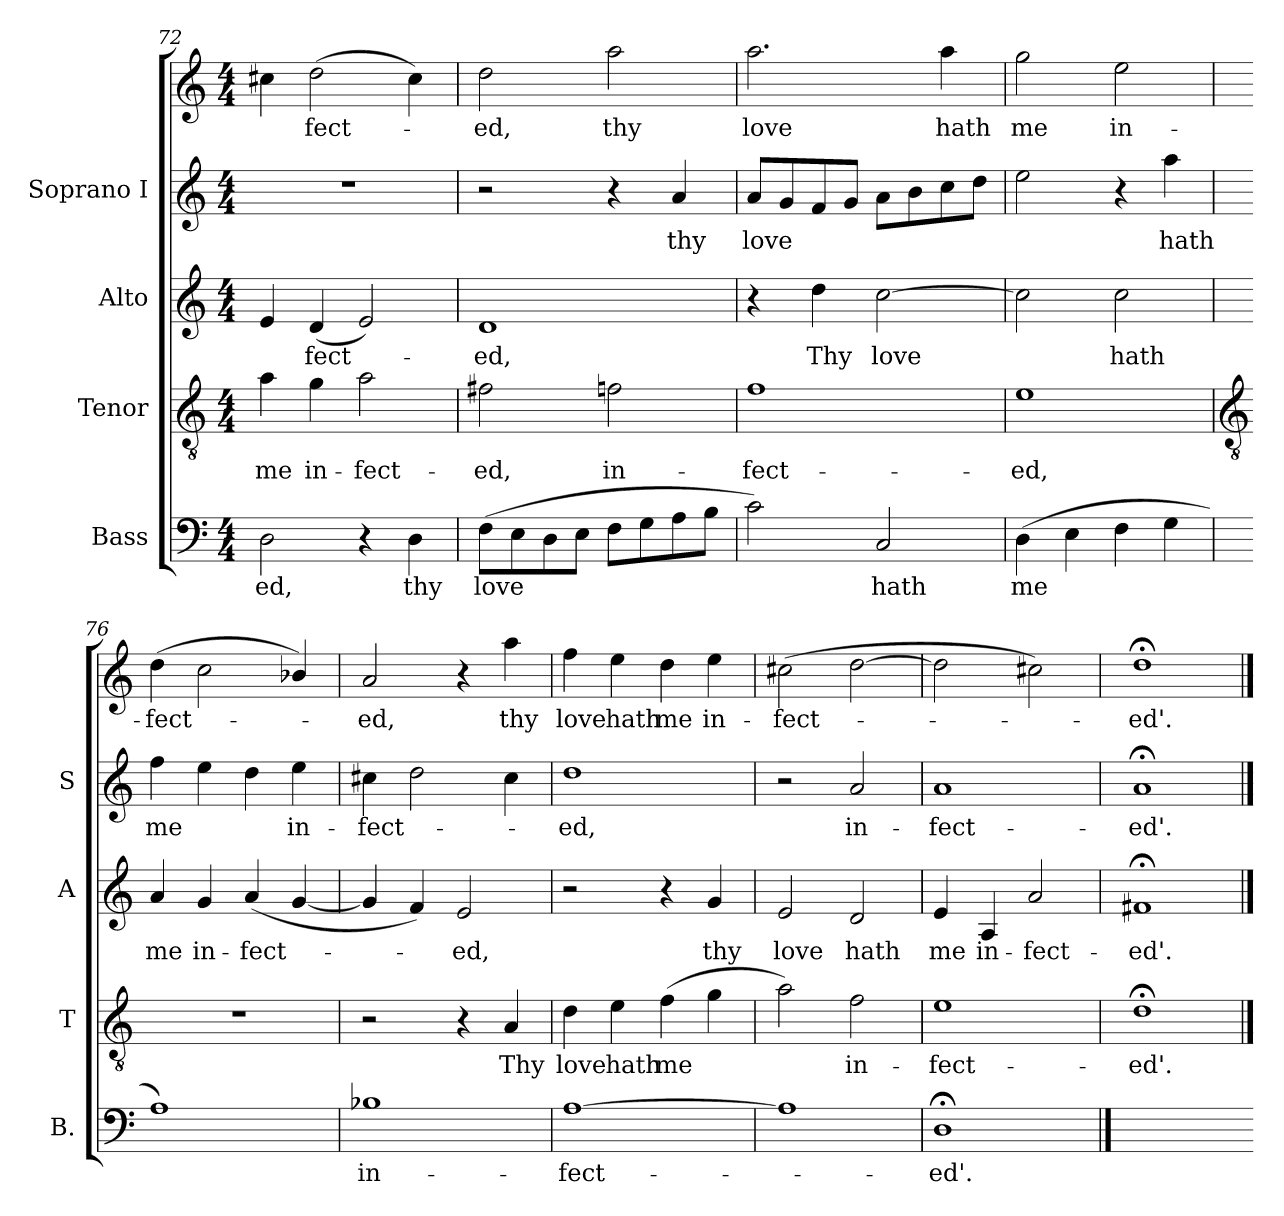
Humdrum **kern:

**kern	**text	**kern	**text	**kern	**text	**kern	**text	**kern	**text
*part4	*part4	*part3	*part3	*part2	*part2	*part1	*part1	*part1	*part1
*staff5	*staff5	*staff4	*staff4	*staff3	*staff3	*staff2	*staff2	*staff1	*staff1
*I"Bass	*	*I"Tenor	*	*I"Alto	*	*I"Soprano I	*	*	*
*I'B.	*	*I'T	*	*I'A	*	*I'S	*	*	*
*clefF4	*	*clefGv2	*	*clefG2	*	*clefG2	*	*clefG2	*
*k[]	*	*k[]	*	*k[]	*	*k[]	*	*k[]	*
*C:	*	*C:	*	*C:	*	*C:	*	*C:	*
*M4/4	*	*M4/4	*	*M4/4	*	*M4/4	*	*M4/4	*
=72	=72	=72	=72	=72	=72	=72	=72	=72	=72
!	!LO:LY:b	!	!LO:LY:b	!	!	!	!	!	!
2D	-ed,	4a	me	4e	.	1r	.	4cc#X	.
!	!	!	!LO:LY:b	!	!LO:LY:b	!	!	!	!LO:LY:b
.	.	4g	in-	(<4d	fect-	.	.	(>2dd	fect-
!	!	!	!LO:LY:b	!	!	!	!	!	!
4r	.	2a	-fect-	2e)	.	.	.	.	.
!	!LO:LY:b	!	!	!	!	!	!	!	!
4D	thy	.	.	.	.	.	.	4cc#)	.
=73	=73	=73	=73	=73	=73	=73	=73	=73	=73
!	!LO:LY:b	!	!LO:LY:b	!	!LO:LY:b	!	!	!	!LO:LY:b
(>8FL	love	2f#X	-ed,	1d	ed,	2r	.	2dd	ed,
8E	.	.	.	.	.	.	.	.	.
8D	.	.	.	.	.	.	.	.	.
8EJ	.	.	.	.	.	.	.	.	.
!	!	!	!LO:LY:b	!	!	!	!	!	!LO:LY:b
8FL	.	2fn	in-	.	.	4r	.	2aa	thy
8G	.	.	.	.	.	.	.	.	.
!	!	!	!	!	!	!	!LO:LY:b	!	!
8A	.	.	.	.	.	4a	thy	.	.
8BJ	.	.	.	.	.	.	.	.	.
=74	=74	=74	=74	=74	=74	=74	=74	=74	=74
!	!	!	!LO:LY:b	!	!	!	!LO:LY:b	!	!LO:LY:b
2c)	.	1f	-fect-	4r	.	8aL	love	2.aa	love
.	.	.	.	.	.	8g	.	.	.
!	!	!	!	!	!LO:LY:b	!	!	!	!
.	.	.	.	4dd	Thy	8f	.	.	.
.	.	.	.	.	.	8gJ	.	.	.
!	!LO:LY:b	!	!	!	!LO:LY:b	!	!	!	!
2C	hath	.	.	[2cc	love	8aL	.	.	.
.	.	.	.	.	.	8b	.	.	.
!	!	!	!	!	!	!	!	!	!LO:LY:b
.	.	.	.	.	.	8cc	.	4aa	hath
.	.	.	.	.	.	8ddJ	.	.	.
!!LO:LB:g=z
=75	=75	=75	=75	=75	=75	=75	=75	=75	=75
!	!LO:LY:b	!	!LO:LY:b	!	!	!	!	!	!LO:LY:b
(>4D	me	1e	-ed,	2cc]	.	2ee	.	2gg	me
4E	.	.	.	.	.	.	.	.	.
!	!	!	!	!	!LO:LY:b	!	!	!	!LO:LY:b
4F	.	.	.	2cc	hath	4r	.	2ee	in-
!	!	!	!	!	!	!	!LO:LY:b	!	!
4G	.	.	.	.	.	4aa	-hath	.	.
!!LO:LB:g=z
=76	=76	=76	=76	=76	=76	=76	=76	=76	=76
*	*	*clefGv2	*	*	*	*	*	*	*
!	!	!	!	!	!LO:LY:b	!	!LO:LY:b	!	!LO:LY:b
1A)	.	1r	.	4a	me	4ff	me	(>4dd	fect-
!	!	!	!	!	!LO:LY:b	!	!	!	!
.	.	.	.	4g	in-	4ee	.	2cc	.
!	!	!	!	!	!LO:LY:b	!	!	!	!
.	.	.	.	(<4a	-fect-	4dd	.	.	.
!	!	!	!	!	!	!	!LO:LY:b	!	!
.	.	.	.	[4g	.	4ee	in-	4b-X/)	.
=77	=77	=77	=77	=77	=77	=77	=77	=77	=77
!	!LO:LY:b	!	!	!	!	!	!LO:LY:b	!	!LO:LY:b
1B-X	in-	2r	.	4g]	.	4cc#X	fect-	2a	-ed,
.	.	.	.	4f)	.	2dd	.	.	.
!	!	!	!	!	!LO:LY:b	!	!	!	!
.	.	4r	.	2e	ed,	.	.	4r	.
!	!	!	!LO:LY:b	!	!	!	!	!	!LO:LY:b
.	.	4A	Thy	.	.	4cc#	.	4aa	thy
=78	=78	=78	=78	=78	=78	=78	=78	=78	=78
!	!LO:LY:b	!	!LO:LY:b	!	!	!	!LO:LY:b	!	!LO:LY:b
[1A	-fect-	4d	love	2r	.	1dd	-ed,	4ff	love
!	!	!	!LO:LY:b	!	!	!	!	!	!LO:LY:b
.	.	4e	hath	.	.	.	.	4ee	hath
!	!	!	!LO:LY:b	!	!	!	!	!	!LO:LY:b
.	.	(>4f	me	4r	.	.	.	4dd	me
!	!	!	!	!	!LO:LY:b	!	!	!	!LO:LY:b
.	.	4g	.	4g	thy	.	.	4ee	in-
=79	=79	=79	=79	=79	=79	=79	=79	=79	=79
!	!	!	!	!	!LO:LY:b	!	!	!	!LO:LY:b
1A]	.	2a)	.	2e	love	2r	.	(>2cc#X	fect-
!	!	!	!LO:LY:b	!	!LO:LY:b	!	!LO:LY:b	!	!
.	.	2f	in-	2d	hath	2a	in-	[2dd	.
=80	=80	=80	=80	=80	=80	=80	=80	=80	=80
!	!LO:LY:b	!	!LO:LY:b	!	!LO:LY:b	!	!LO:LY:b	!	!
1D;<	ed'.	1e	-fect-	4e	me	1a	-fect-	2dd]	.
!	!	!	!	!	!LO:LY:b	!	!	!	!
.	.	.	.	4A	in-	.	.	.	.
!	!	!	!	!	!LO:LY:b	!	!	!	!
.	.	.	.	2a	-fect-	.	.	2cc#X)	.
==81	=81	=81	=81	=81	=81	=81	=81	=81	=81
!	!	!	!LO:LY:b	!	!LO:LY:b	!	!LO:LY:b	!	!LO:LY:b
1ryy	.	1d;<	-ed'.	1f#X;<	-ed'.	1a;<	ed'.	1dd;<	-ed'.
=	==	==	==	==	==	==	==	==	==
*-	*-	*-	*-	*-	*-	*-	*-	*-	*-
